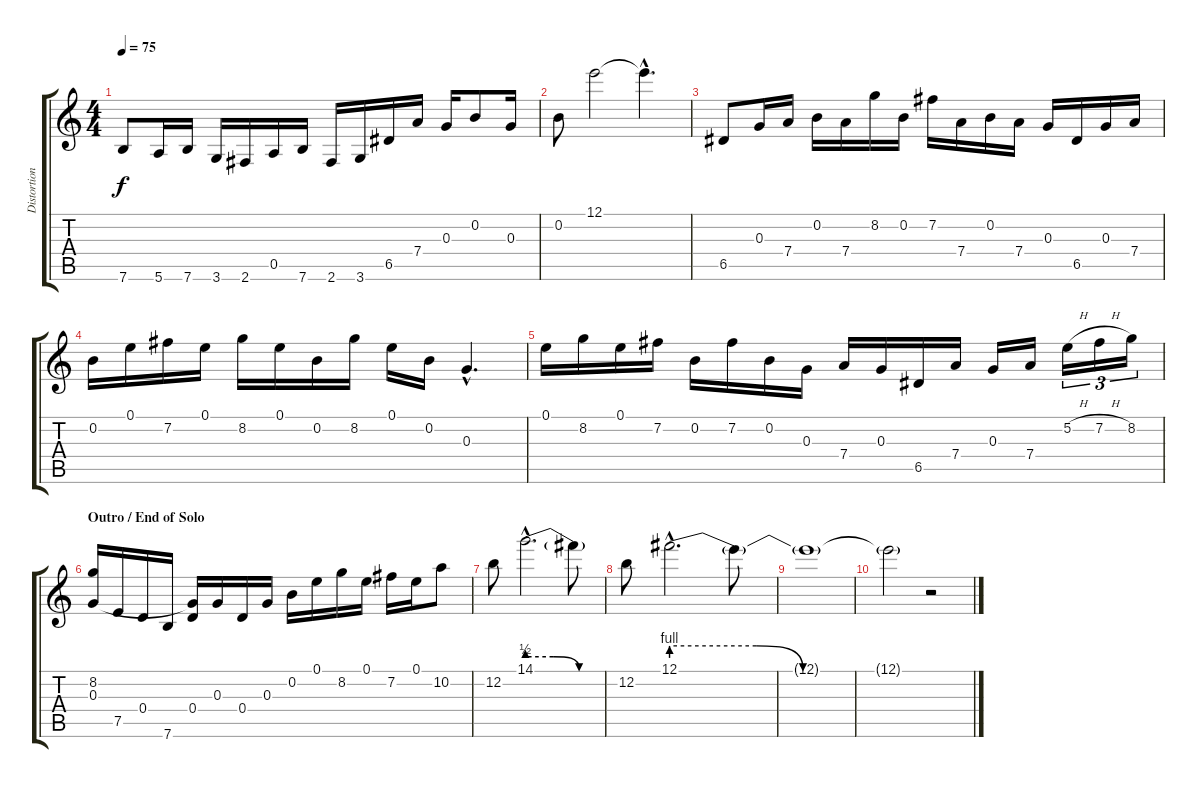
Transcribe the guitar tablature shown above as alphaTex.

\track ("Distortion" "Distortion") {instrument distortionguitar}
\staff {score tabs}
\tuning (E4 B3 G3 D3 A2 E2) {hide}
\ts (4 4)
\tempo 75
\clef g2
\ks c
7.6.8{dy f} 5.6.16 7.6.16 3.6.16 2.6.16 0.5.16 7.6.16 2.6.16 3.6.16 6.5.16 7.4.16 0.3.16 0.2.8 0.3.16 |
0.2.8 12.1.2 12.1{hac t}.4{d} |
6.5.8 0.3.16 7.4.16 0.2.16 7.4.16 8.2.16 0.2.16 7.2.16 7.4.16 0.2.16 7.4.16 0.3.16 6.5.16 0.3.16 7.4.16 |
0.2.16 0.1.16 7.2.16 0.1.16 8.2.16 0.1.16 0.2.16 8.2.16 0.1.16 0.2.16 0.3{hac}.4{d} |
0.1.16 8.2.16 0.1.16 7.2.16 0.2.16 7.2.16 0.2.16 0.3.16 7.4.16 0.3.16 6.5.16 7.4.16 0.3.16 7.4.16 5.2{h}.16{tu (3 2)} 7.2{h}.16{tu (3 2)} 8.2.16{tu (3 2)} |
\section ("" "Outro / End of Solo")
(8.2 0.3).16 7.5.16 0.4.16 7.6.16 (0.3{t} 0.4).16 0.3.16 0.4.16 0.3.16 0.2.16 0.1.16 8.2.16 0.1.16 7.2.16 0.1.16 10.2.8 |
12.2.8 14.1{be (custom 0 2 20 2 40 0 60 0) hac}.2{d} 14.1{t}.8 |
12.2.8 12.1{be (custom 0 4 20 4 31 0 40 0 60 0) hac}.2{d} 12.1{t}.8 |
12.1{t}.1{volume 4} |
12.1{t}.2 r.2
